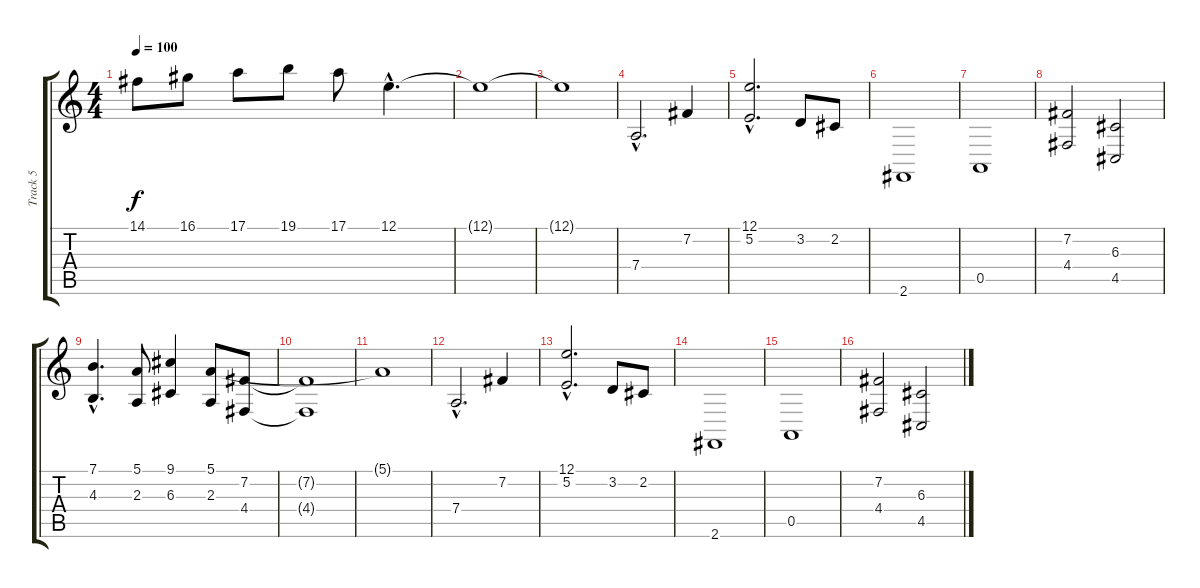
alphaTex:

\track ("Track 5" "Track 5") {instrument flute}
\staff {score tabs}
\tuning (E4 B3 G3 D3 A2 E2) {hide}
\ts (4 4)
\tempo 100
\clef g2
\ks c
14.1.8{dy f} 16.1.8 17.1.8 19.1.8 17.1.8 12.1{hac}.4{d} |
12.1{t}.1 |
12.1{t}.1 |
7.4{hac}.2{d} 7.2.4 |
(12.1{hac} 5.2{hac}).2{d} 3.2.8 2.2.8 |
2.6.1 |
0.5.1 |
(7.2 4.4).2 (6.3 4.5).2 |
(7.1{hac} 4.3{hac}).4{d} (5.1 2.3).8 (9.1 6.3).4 (5.1 2.3).8 (7.2 4.4).8 |
(7.2{t} 4.4{t}).1 |
5.1{t}.1 |
7.4{hac}.2{d} 7.2.4 |
(12.1{hac} 5.2{hac}).2{d} 3.2.8 2.2.8 |
2.6.1 |
0.5.1 |
(7.2 4.4).2 (6.3 4.5).2
